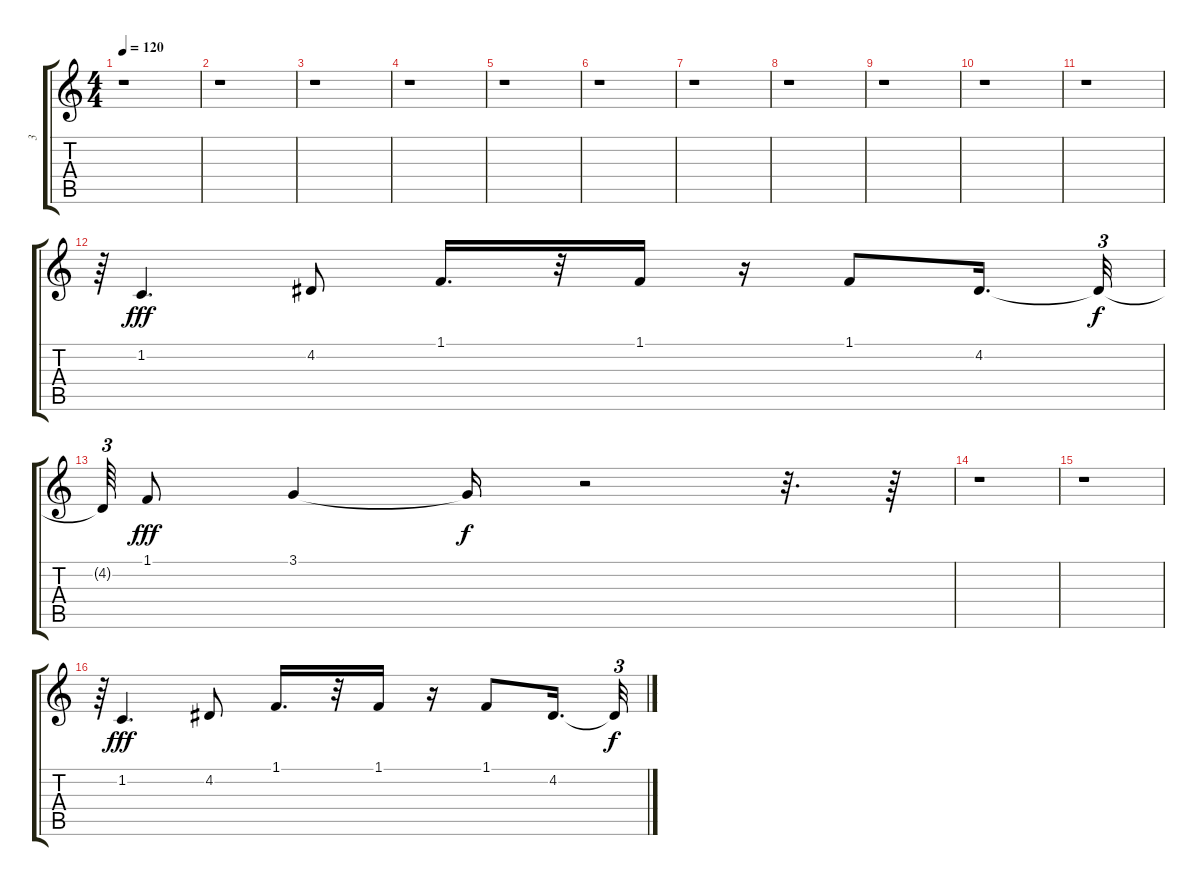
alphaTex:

\track ("3" "3") {instrument lead2sawtooth}
\staff {score tabs}
\tuning (E4 B3 G3 D3 A2 E2) {hide}
\ts (4 4)
\tempo 120
\clef g2
\ks c
r.1{dy fff} |
r.1 |
r.1 |
r.1 |
r.1 |
r.1 |
r.1 |
r.1 |
r.1 |
r.1 |
r.1 |
r.64{tu (3 2)} 1.2.4{d} 4.2.8 1.1.16{d} r.32 1.1.16 r.16 1.1.8 4.2.16{d} 4.2{t}.32{tu (3 2) dy f} |
4.2{t}.64{tu (3 2)} 1.1.8{dy fff} 3.1.4 3.1{t}.16{dy f} r.2 r.32{d} r.64 |
r.1 |
r.1 |
r.64{tu (3 2)} 1.2.4{d dy fff} 4.2.8 1.1.16{d} r.32 1.1.16 r.16 1.1.8 4.2.16{d} 4.2{t}.32{tu (3 2) dy f}
